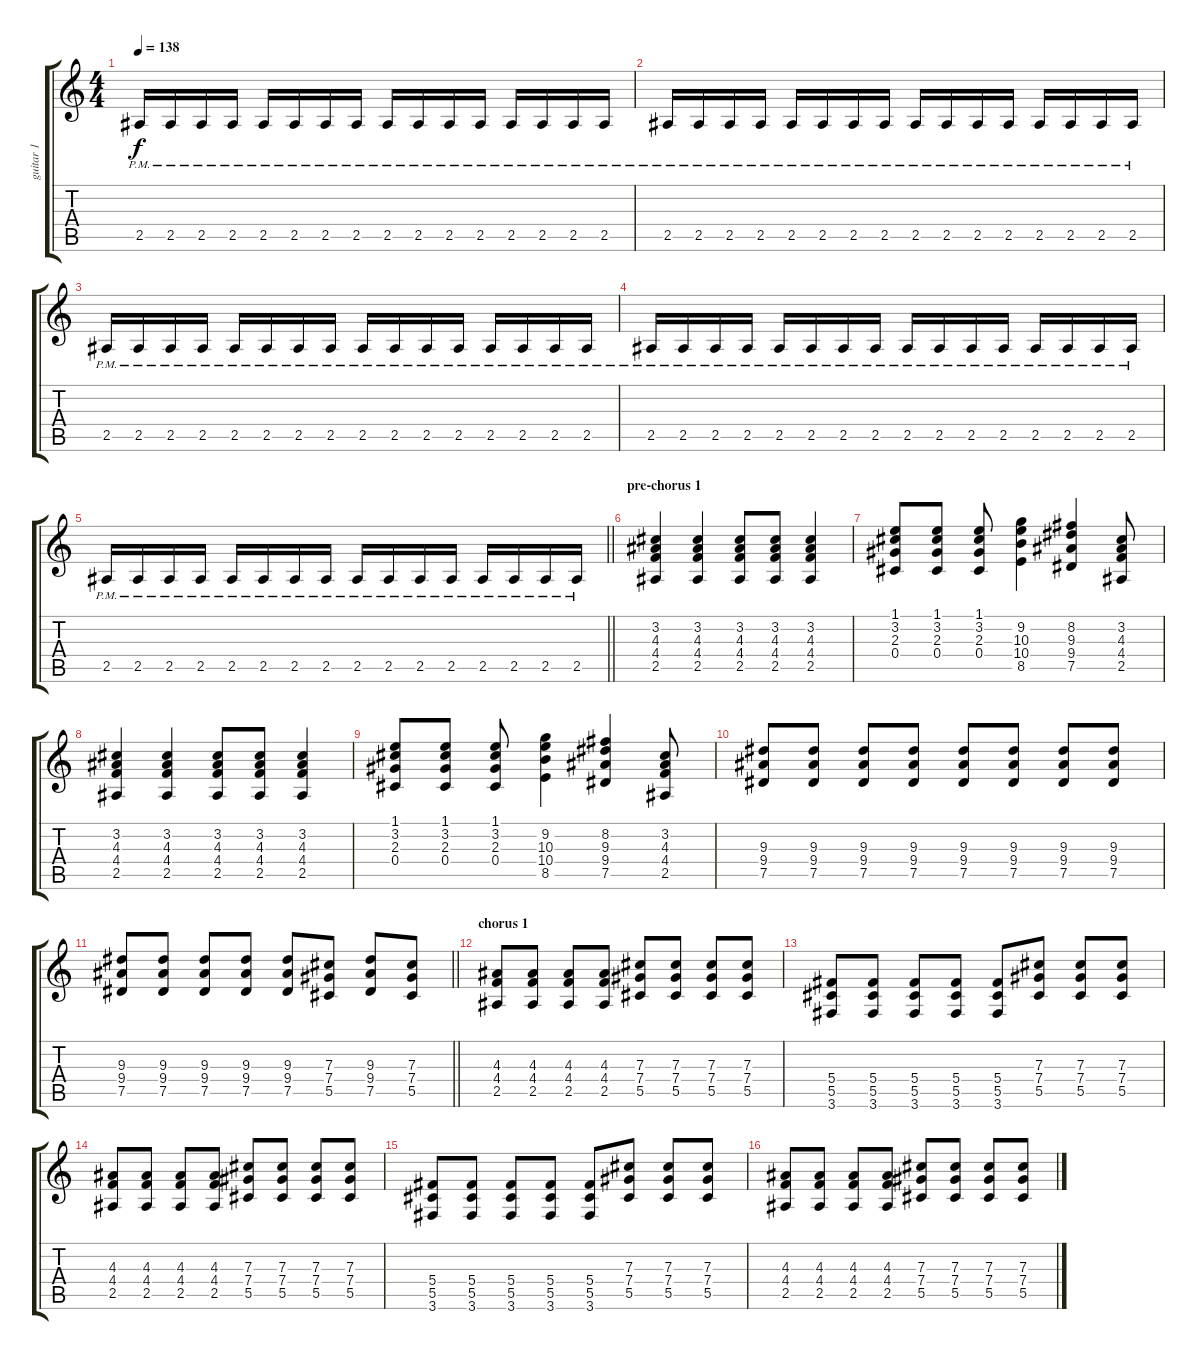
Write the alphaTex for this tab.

\track ("guitar 1" "guitar 1") {instrument distortionguitar}
\staff {score tabs}
\tuning (Eb4 Bb3 Gb3 Db3 Ab2 Eb2) {hide}
\ts (4 4)
\tempo 138
\clef g2
\ks c
2.5{pm}.16{dy f} 2.5{pm}.16 2.5{pm}.16 2.5{pm}.16 2.5{pm}.16 2.5{pm}.16 2.5{pm}.16 2.5{pm}.16 2.5{pm}.16 2.5{pm}.16 2.5{pm}.16 2.5{pm}.16 2.5{pm}.16 2.5{pm}.16 2.5{pm}.16 2.5{pm}.16 |
2.5{pm}.16 2.5{pm}.16 2.5{pm}.16 2.5{pm}.16 2.5{pm}.16 2.5{pm}.16 2.5{pm}.16 2.5{pm}.16 2.5{pm}.16 2.5{pm}.16 2.5{pm}.16 2.5{pm}.16 2.5{pm}.16 2.5{pm}.16 2.5{pm}.16 2.5{pm}.16 |
2.5{pm}.16 2.5{pm}.16 2.5{pm}.16 2.5{pm}.16 2.5{pm}.16 2.5{pm}.16 2.5{pm}.16 2.5{pm}.16 2.5{pm}.16 2.5{pm}.16 2.5{pm}.16 2.5{pm}.16 2.5{pm}.16 2.5{pm}.16 2.5{pm}.16 2.5{pm}.16 |
2.5{pm}.16 2.5{pm}.16 2.5{pm}.16 2.5{pm}.16 2.5{pm}.16 2.5{pm}.16 2.5{pm}.16 2.5{pm}.16 2.5{pm}.16 2.5{pm}.16 2.5{pm}.16 2.5{pm}.16 2.5{pm}.16 2.5{pm}.16 2.5{pm}.16 2.5{pm}.16 |
\barLineRight lightlight
2.5{pm}.16 2.5{pm}.16 2.5{pm}.16 2.5{pm}.16 2.5{pm}.16 2.5{pm}.16 2.5{pm}.16 2.5{pm}.16 2.5{pm}.16 2.5{pm}.16 2.5{pm}.16 2.5{pm}.16 2.5{pm}.16 2.5{pm}.16 2.5{pm}.16 2.5{pm}.16 |
\section ("" "pre-chorus 1")
(3.2 4.3 4.4 2.5).4{volume 8 instrument overdrivenguitar} (3.2 4.3 4.4 2.5).4 (3.2 4.3 4.4 2.5).8 (3.2 4.3 4.4 2.5).8 (3.2 4.3 4.4 2.5).4 |
(1.1 3.2 2.3 0.4).8 (1.1 3.2 2.3 0.4).8 (1.1 3.2 2.3 0.4).8 (9.2 10.3 10.4 8.5).4 (8.2 9.3 9.4 7.5).4 (3.2 4.3 4.4 2.5).8 |
(3.2 4.3 4.4 2.5).4 (3.2 4.3 4.4 2.5).4 (3.2 4.3 4.4 2.5).8 (3.2 4.3 4.4 2.5).8 (3.2 4.3 4.4 2.5).4 |
(1.1 3.2 2.3 0.4).8 (1.1 3.2 2.3 0.4).8 (1.1 3.2 2.3 0.4).8 (9.2 10.3 10.4 8.5).4 (8.2 9.3 9.4 7.5).4 (3.2 4.3 4.4 2.5).8 |
(9.3 9.4 7.5).8 (9.3 9.4 7.5).8 (9.3 9.4 7.5).8 (9.3 9.4 7.5).8 (9.3 9.4 7.5).8 (9.3 9.4 7.5).8 (9.3 9.4 7.5).8 (9.3 9.4 7.5).8 |
\barLineRight lightlight
(9.3 9.4 7.5).8 (9.3 9.4 7.5).8 (9.3 9.4 7.5).8 (9.3 9.4 7.5).8 (9.3 9.4 7.5).8 (7.3 7.4 5.5).8 (9.3 9.4 7.5).8 (7.3 7.4 5.5).8 |
\section ("" "chorus 1")
(4.3 4.4 2.5).8 (4.3 4.4 2.5).8 (4.3 4.4 2.5).8 (4.3 4.4 2.5).8 (7.3 7.4 5.5).8 (7.3 7.4 5.5).8 (7.3 7.4 5.5).8 (7.3 7.4 5.5).8 |
(5.4 5.5 3.6).8 (5.4 5.5 3.6).8 (5.4 5.5 3.6).8 (5.4 5.5 3.6).8 (5.4 5.5 3.6).8 (7.3 7.4 5.5).8 (7.3 7.4 5.5).8 (7.3 7.4 5.5).8 |
(4.3 4.4 2.5).8 (4.3 4.4 2.5).8 (4.3 4.4 2.5).8 (4.3 4.4 2.5).8 (7.3 7.4 5.5).8 (7.3 7.4 5.5).8 (7.3 7.4 5.5).8 (7.3 7.4 5.5).8 |
(5.4 5.5 3.6).8 (5.4 5.5 3.6).8 (5.4 5.5 3.6).8 (5.4 5.5 3.6).8 (5.4 5.5 3.6).8 (7.3 7.4 5.5).8 (7.3 7.4 5.5).8 (7.3 7.4 5.5).8 |
(4.3 4.4 2.5).8 (4.3 4.4 2.5).8 (4.3 4.4 2.5).8 (4.3 4.4 2.5).8 (7.3 7.4 5.5).8 (7.3 7.4 5.5).8 (7.3 7.4 5.5).8 (7.3 7.4 5.5).8
